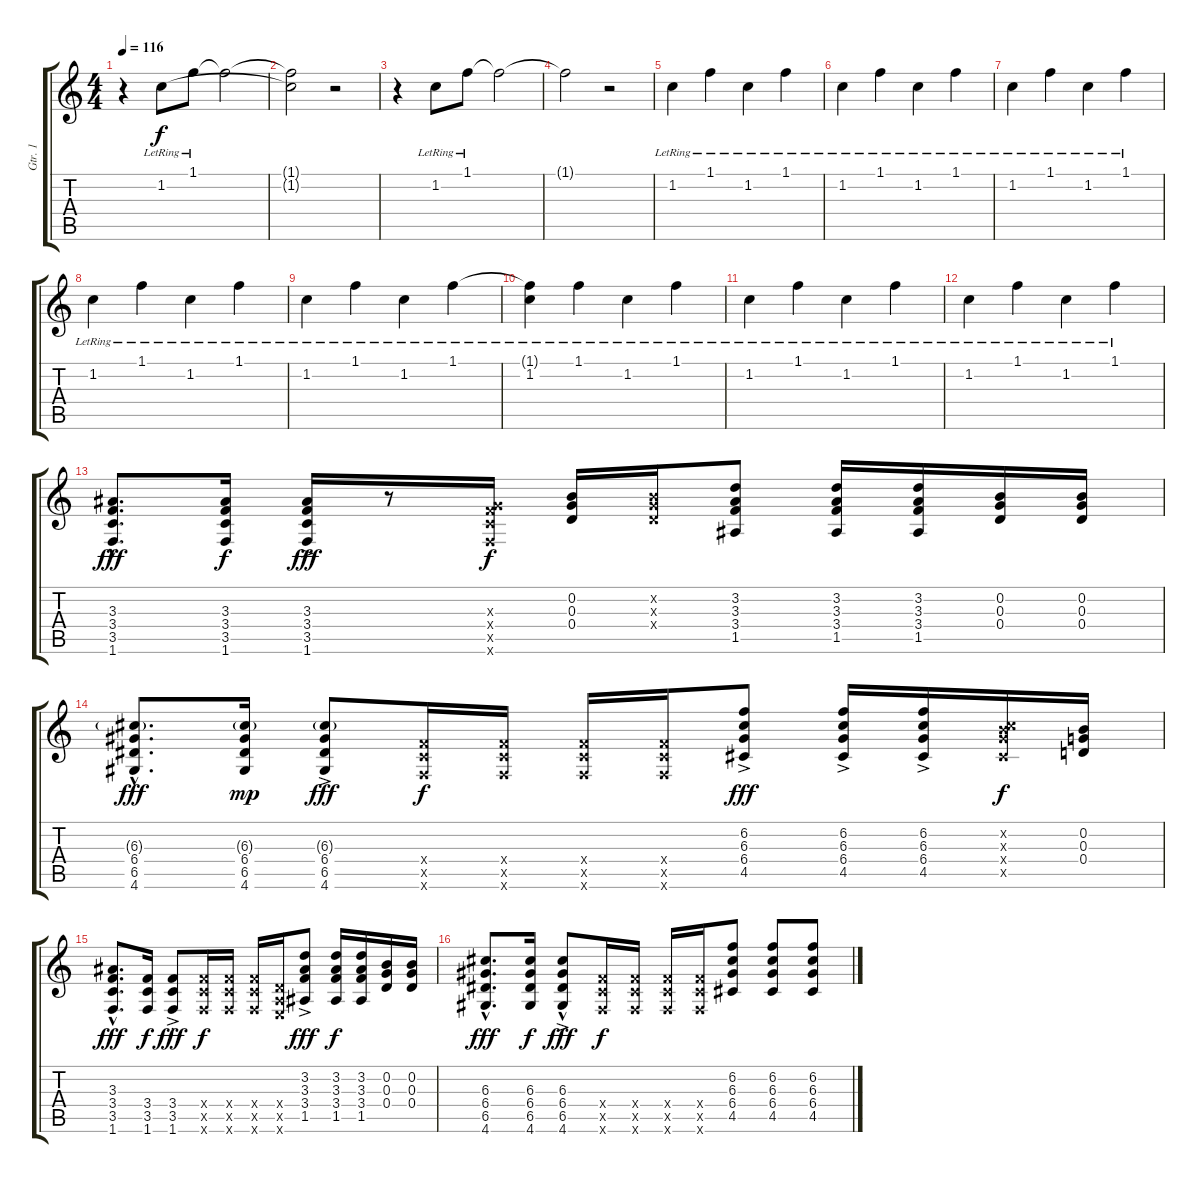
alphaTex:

\track ("Gtr. 1" "Gtr. 1") {instrument electricguitarclean}
\staff {score tabs}
\tuning (E4 B3 G3 D3 A2 E2) {hide}
\ts (4 4)
\tempo 116
\clef g2
\ks c
r.4{dy f} 1.2{lr}.8 1.1{lr}.8 1.1{t}.2 |
(1.1{t} 1.2{t}).2 r.2 |
r.4 1.2{lr}.8 1.1{lr}.8 1.1{t}.2 |
1.1{t}.2 r.2 |
1.2{lr}.4 1.1{lr}.4 1.2{lr}.4 1.1{lr}.4 |
1.2{lr}.4 1.1{lr}.4 1.2{lr}.4 1.1{lr}.4 |
1.2{lr}.4 1.1{lr}.4 1.2{lr}.4 1.1{lr}.4 |
1.2{lr}.4 1.1{lr}.4 1.2{lr}.4 1.1{lr}.4 |
1.2{lr}.4 1.1{lr}.4 1.2{lr}.4 1.1{lr}.4 |
(1.1{t} 1.2{lr}).4 1.1{lr}.4 1.2{lr}.4 1.1{lr}.4 |
1.2{lr}.4 1.1{lr}.4 1.2{lr}.4 1.1{lr}.4 |
1.2{lr}.4 1.1{lr}.4 1.2{lr}.4 1.1{lr}.4 |
(3.3{hac} 3.4{hac} 3.5{hac} 1.6{hac}).8{d dy fff} (3.3 3.4 3.5 1.6).16{dy f} (3.3 3.4{ac} 3.5 1.6).16{dy fff} r.8 (0.3{x} 3.4{x} 3.5{x} 1.6{x}).16{dy f} (0.2 0.3 0.4).16 (0.2{x} 0.3{x} 0.4{x}).16 (3.2 3.3 3.4 1.5).8 (3.2 3.3 3.4 1.5).16 (3.2 3.3 3.4 1.5).16 (0.2 0.3 0.4).16 (0.2 0.3 0.4).16 |
(6.3{g hac} 6.4{hac} 6.5{hac} 4.6{hac}).8{d dy fff} (6.3{g} 6.4 6.5 4.6).16{dy mp} (6.3{g} 6.4 6.5 4.6{ac}).8{dy fff} (3.4{x} 3.5{x} 1.6{x}).16{dy f} (3.4{x} 3.5{x} 1.6{x}).16 (3.4{x} 3.5{x} 1.6{x}).16 (3.4{x} 3.5{x} 1.6{x}).16 (6.2 6.3{ac} 6.4 4.5).8{dy fff} (6.2 6.3 6.4 4.5{ac}).16 (6.2 6.3 6.4{ac} 4.5).16 (0.2{x} 6.3{x} 6.4{x} 4.5{x}).16{dy f} (0.2 0.3 0.4).16 |
(3.3{hac} 3.4{hac} 3.5{hac} 1.6{hac}).8{d dy fff} (3.4 3.5 1.6).16{dy f} (3.4{ac} 3.5 1.6{st}).8{dy fff} (3.4{x} 3.5{x} 1.6{x}).16{dy f} (3.4{x} 3.5{x} 1.6{x}).16 (3.4{x} 3.5{x} 1.6{x}).16 (0.4{x} 0.5{x} 0.6{x}).16 (3.2 3.3{ac} 3.4 1.5).8{dy fff} (3.2 3.3 3.4 1.5).16{dy f} (3.2 3.3 3.4 1.5).16 (0.2 0.3 0.4).16 (0.2 0.3 0.4).16 |
(6.3{hac} 6.4{hac} 6.5{hac} 4.6{hac}).8{d dy fff} (6.3 6.4 6.5 4.6).16{dy f} (6.3 6.4{hac} 6.5 4.6{ac}).8{dy fff} (3.4{x} 3.5{x} 1.6{x}).16{dy f} (3.4{x} 3.5{x} 1.6{x}).16 (3.4{x} 3.5{x} 1.6{x}).16 (3.4{x} 3.5{x} 1.6{x}).16 (6.2 6.3 6.4 4.5).8 (6.2 6.3 6.4 4.5).8 (6.2 6.3 6.4 4.5).8
